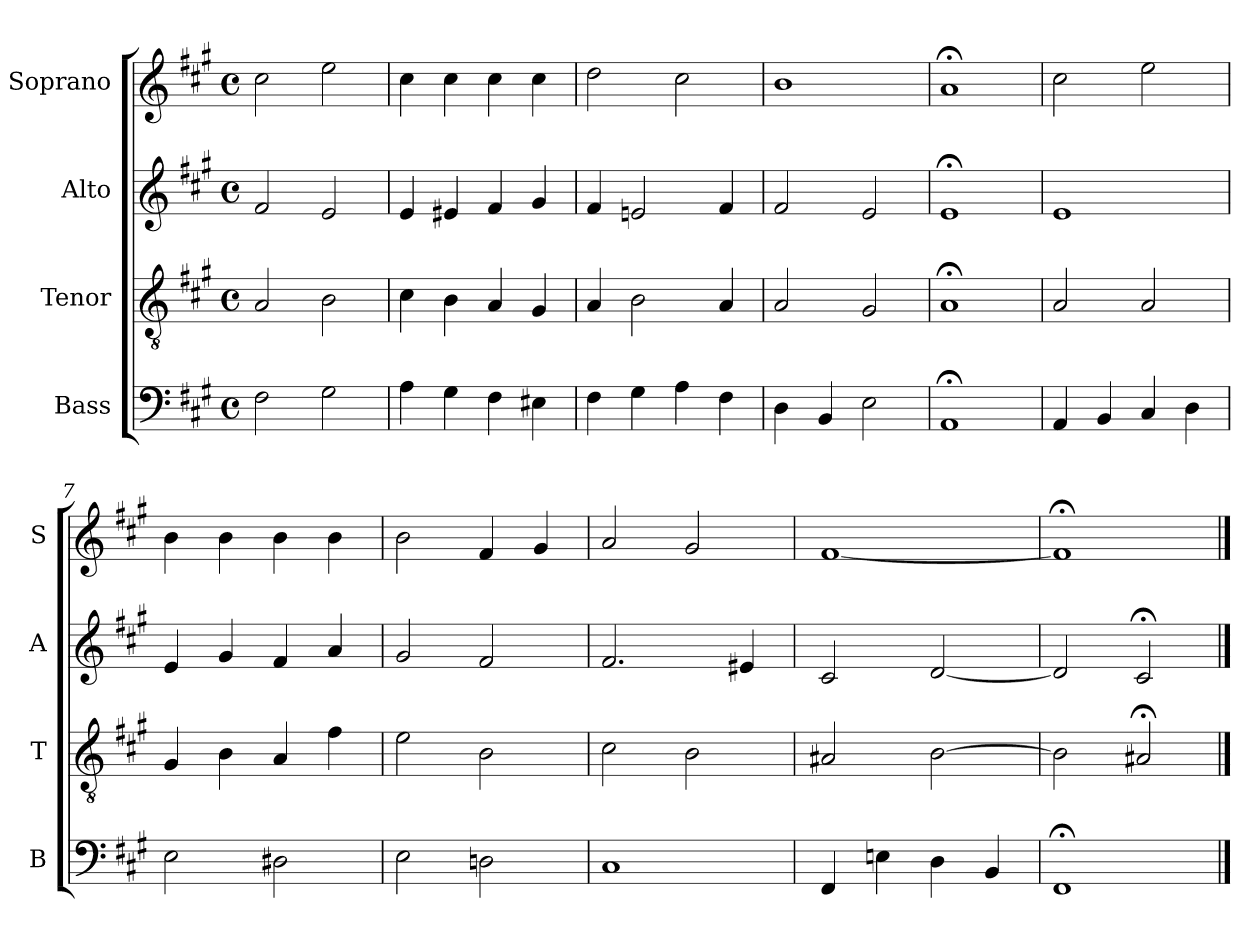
**kern	**kern	**kern	**kern
*part4	*part3	*part2	*part1
*staff4	*staff3	*staff2	*staff1
*I"Bass	*I"Tenor	*I"Alto	*I"Soprano
*I'B	*I'T	*I'A	*I'S
*clefF4	*clefGv2	*clefG2	*clefG2
*k[f#c#g#]	*k[f#c#g#]	*k[f#c#g#]	*k[f#c#g#]
*f#:	*f#:	*f#:	*f#:
*M4/4	*M4/4	*M4/4	*M4/4
*met(c)	*met(c)	*met(c)	*met(c)
*MM100	*MM100	*MM100	*MM100
=1	=1	=1	=1
2F#	2A	2f#	2cc#
2G#	2B	2e	2ee
=2	=2	=2	=2
4A	4c#	4e	4cc#
4G#	4B	4e#X	4cc#
4F#	4A	4f#	4cc#
4E#X	4G#	4g#	4cc#
=3	=3	=3	=3
4F#	4A	4f#	2dd
4G#	2B	2en	.
4A	.	.	2cc#
4F#	4A	4f#	.
=4	=4	=4	=4
4D	2A	2f#	1b
4BB	.	.	.
2E	2G#	2e	.
=5	=5	=5	=5
1AA;<	1A;<	1e;<	1a;<
=6	=6	=6	=6
4AA	2A	1e	2cc#
4BB	.	.	.
4C#	2A	.	2ee
4D	.	.	.
=7	=7	=7	=7
2E	4G#	4e	4b
.	4B	4g#	4b
2D#X	4A	4f#	4b
.	4f#	4a	4b
=8	=8	=8	=8
2E	2e	2g#	2b
2Dn	2B	2f#	4f#
.	.	.	4g#
=9	=9	=9	=9
1C#	2c#	2.f#	2a
.	2B	.	2g#
.	.	4e#X	.
=10	=10	=10	=10
4FF#	2A#X	2c#	[1f#
4En	.	.	.
4D	[2B	[2d	.
4BB	.	.	.
=11	=11	=11	=11
1FF#;<	2B]	2d]	1f#;<]
.	2A#X;<	2c#;<	.
==	==	==	==
*-	*-	*-	*-
